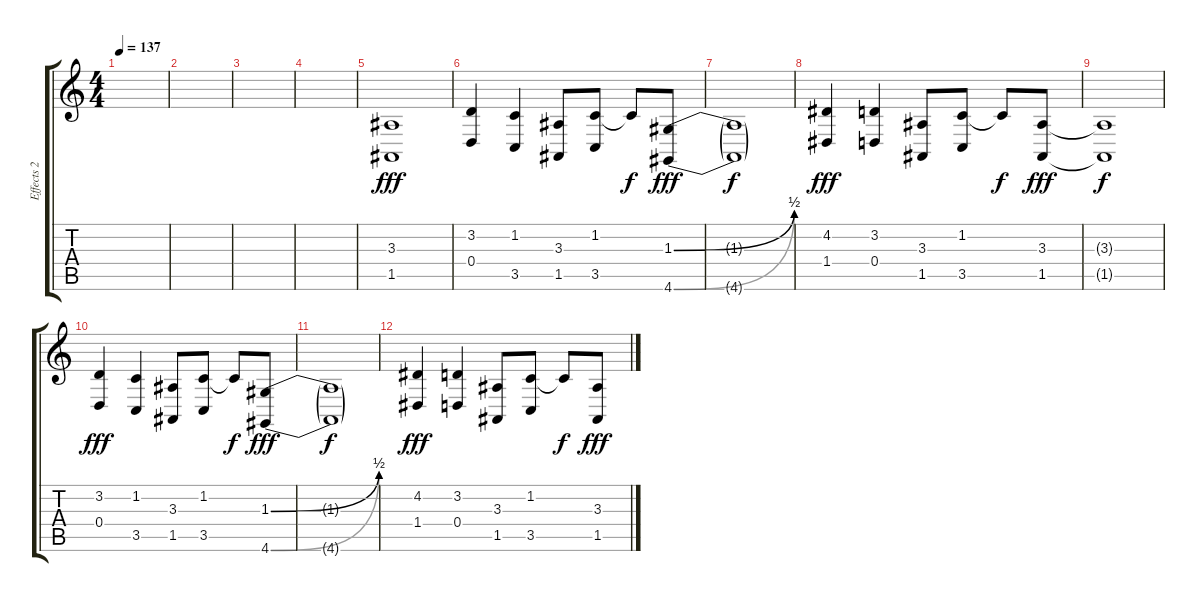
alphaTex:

\track ("Effects 2" "Effects 2") {instrument mutedtrumpet}
\staff {score tabs}
\tuning (E4 B3 G3 D3 A2 E2) {hide}
\ts (4 4)
\tempo 137
\clef g2
\ks c
|
|
|
|
(3.3 1.5).1{dy fff} |
(3.2 0.4).4 (1.2 3.5).4 (3.3 1.5).8 (1.2 3.5).8 1.2{t}.8{dy f} (1.3{be (bend 0 0 60 2)} 4.6{be (bend 0 0 60 2)}).8{dy fff} |
(1.3{t} 4.6{t}).1{dy f} |
(4.2 1.4).4{dy fff} (3.2 0.4).4 (3.3 1.5).8 (1.2 3.5).8 1.2{t}.8{dy f} (3.3 1.5).8{dy fff} |
(3.3{t} 1.5{t}).1{dy f} |
(3.2 0.4).4{dy fff} (1.2 3.5).4 (3.3 1.5).8 (1.2 3.5).8 1.2{t}.8{dy f} (1.3{be (bend 0 0 60 2)} 4.6{be (bend 0 0 60 2)}).8{dy fff} |
(1.3{t} 4.6{t}).1{dy f} |
(4.2 1.4).4{dy fff} (3.2 0.4).4 (3.3 1.5).8 (1.2 3.5).8 1.2{t}.8{dy f} (3.3 1.5).8{dy fff}
